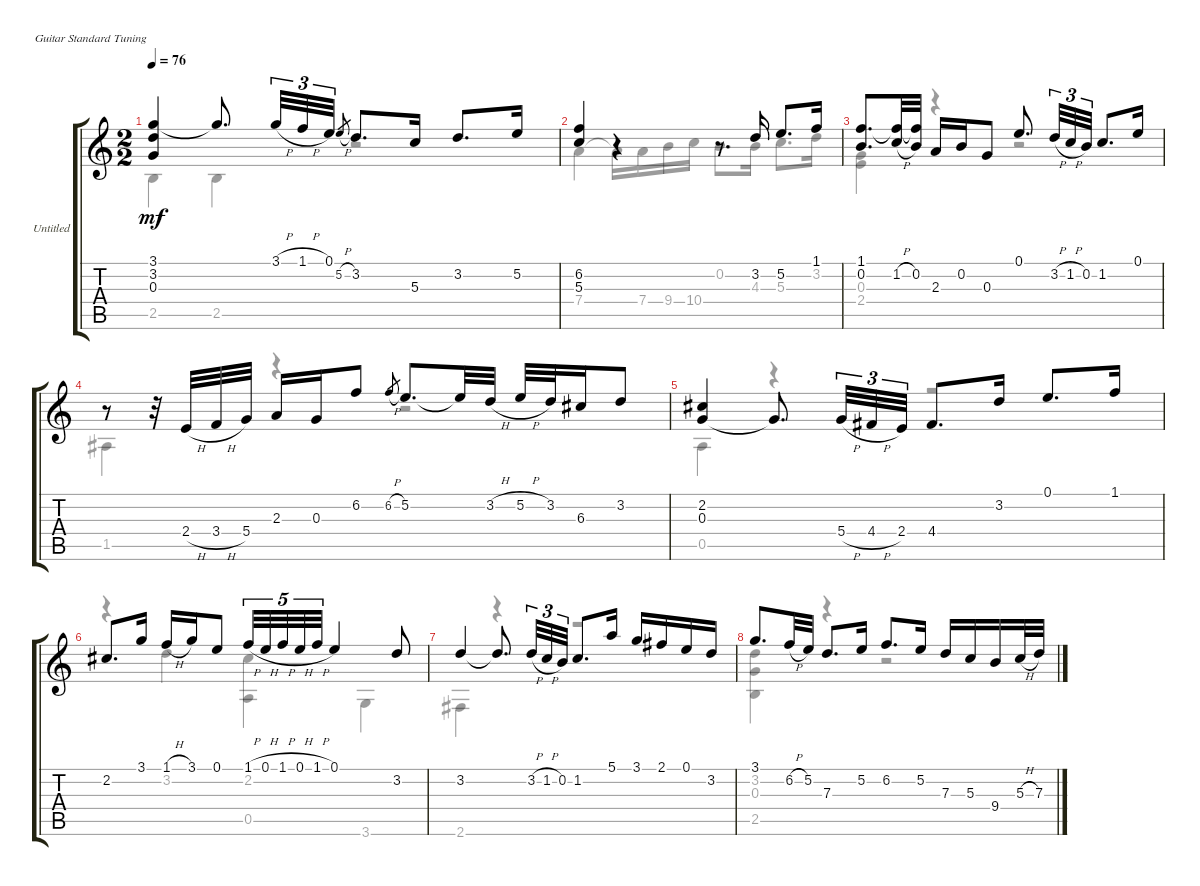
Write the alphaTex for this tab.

\bracketExtendMode groupsimilarinstruments
\firstSystemTrackNameOrientation horizontal
\otherSystemsTrackNameOrientation horizontal
\track ("Untitled" "Untitled") {instrument acousticguitarnylon}
\staff {score tabs}
\tuning (E4 B3 G3 D3 A2 E2)
\voice
\ts (2 2)
\tempo 76
\clef g2
\ks c
(3.1 3.2 0.3).4{dy mf} 3.1{t}.8{d} 3.1{h}.32{tu (3 2)} 1.1{h}.32{tu (3 2)} 0.1.32{tu (3 2)} 5.2{h}.8{gr} 3.2.8{d} 5.3.16 3.2.8{d} 5.2.16 |
(6.2 5.3).4 r.4 r.8{d} 3.2.16 5.2.8{d} 1.1.16 |
(1.1 0.2).8{d} (1.1{t} 1.2{h}).32 (1.1{t} 0.2).32 2.3.16 0.2.16 0.3.8 0.1.8{d} 3.2{h}.32{tu (3 2)} 1.2{h}.32{tu (3 2)} 0.2.32{tu (3 2)} 1.2.8{d} 0.1.16 |
r.8 r.32 2.4{h}.32 3.4{h}.32 5.4.32 2.3.16 0.3.16 6.2.8 6.2{h}.8{gr} 5.2.8{d} 5.2{t}.32 3.2{h}.32 5.2{h}.32 3.2.32 6.3.16 3.2.8 |
(2.2 0.3).4 0.3{t}.8{d} 5.4{h}.32{tu (3 2)} 4.4{h}.32{tu (3 2)} 2.4.32{tu (3 2)} 4.4.8{d} 3.2.16 0.1.8{d} 1.1.16 |
2.2.8{d} 3.1.16 1.1{h}.16 3.1.16 0.1.8 1.1{h}.32{tu (5 4)} 0.1{h}.32{tu (5 4)} 1.1{h}.32{tu (5 4)} 0.1{h}.32{tu (5 4)} 1.1{h}.32{tu (5 4)} 0.1.4 3.2.8 |
3.2.4 3.2{t}.8{d} 3.2{h}.32{tu (3 2)} 1.2{h}.32{tu (3 2)} 0.2.32{tu (3 2)} 1.2.8{d} 5.1.16 3.1.16 2.1.16 0.1.16 3.2.16 |
3.1.8{d} 6.2{h}.32 5.2.32 7.3.8{d} 5.2.16 6.2.8{d} 5.2.16 7.3.16 5.3.16 9.4.16 5.3{h}.32 7.3.32
\voice
\clef g2
\ottava regular
\simile none
\ks c
2.5.4{dy mf} 2.5.4 r.2 |
7.4.4 7.4{t}.16 7.4.16 9.4.16 10.4.16 0.2.8{d} 4.3.16 5.3.8{d} 3.2.16 |
(0.3 2.4).4 r.4 r.2 |
1.5.4 r.4 r.2 |
0.5.4 r.4 r.2 |
r.4 3.2.4 (2.2 0.5).4 3.6.4 |
2.6.4 r.4 r.2 |
(3.2 0.3 2.5).4 r.4 r.2
